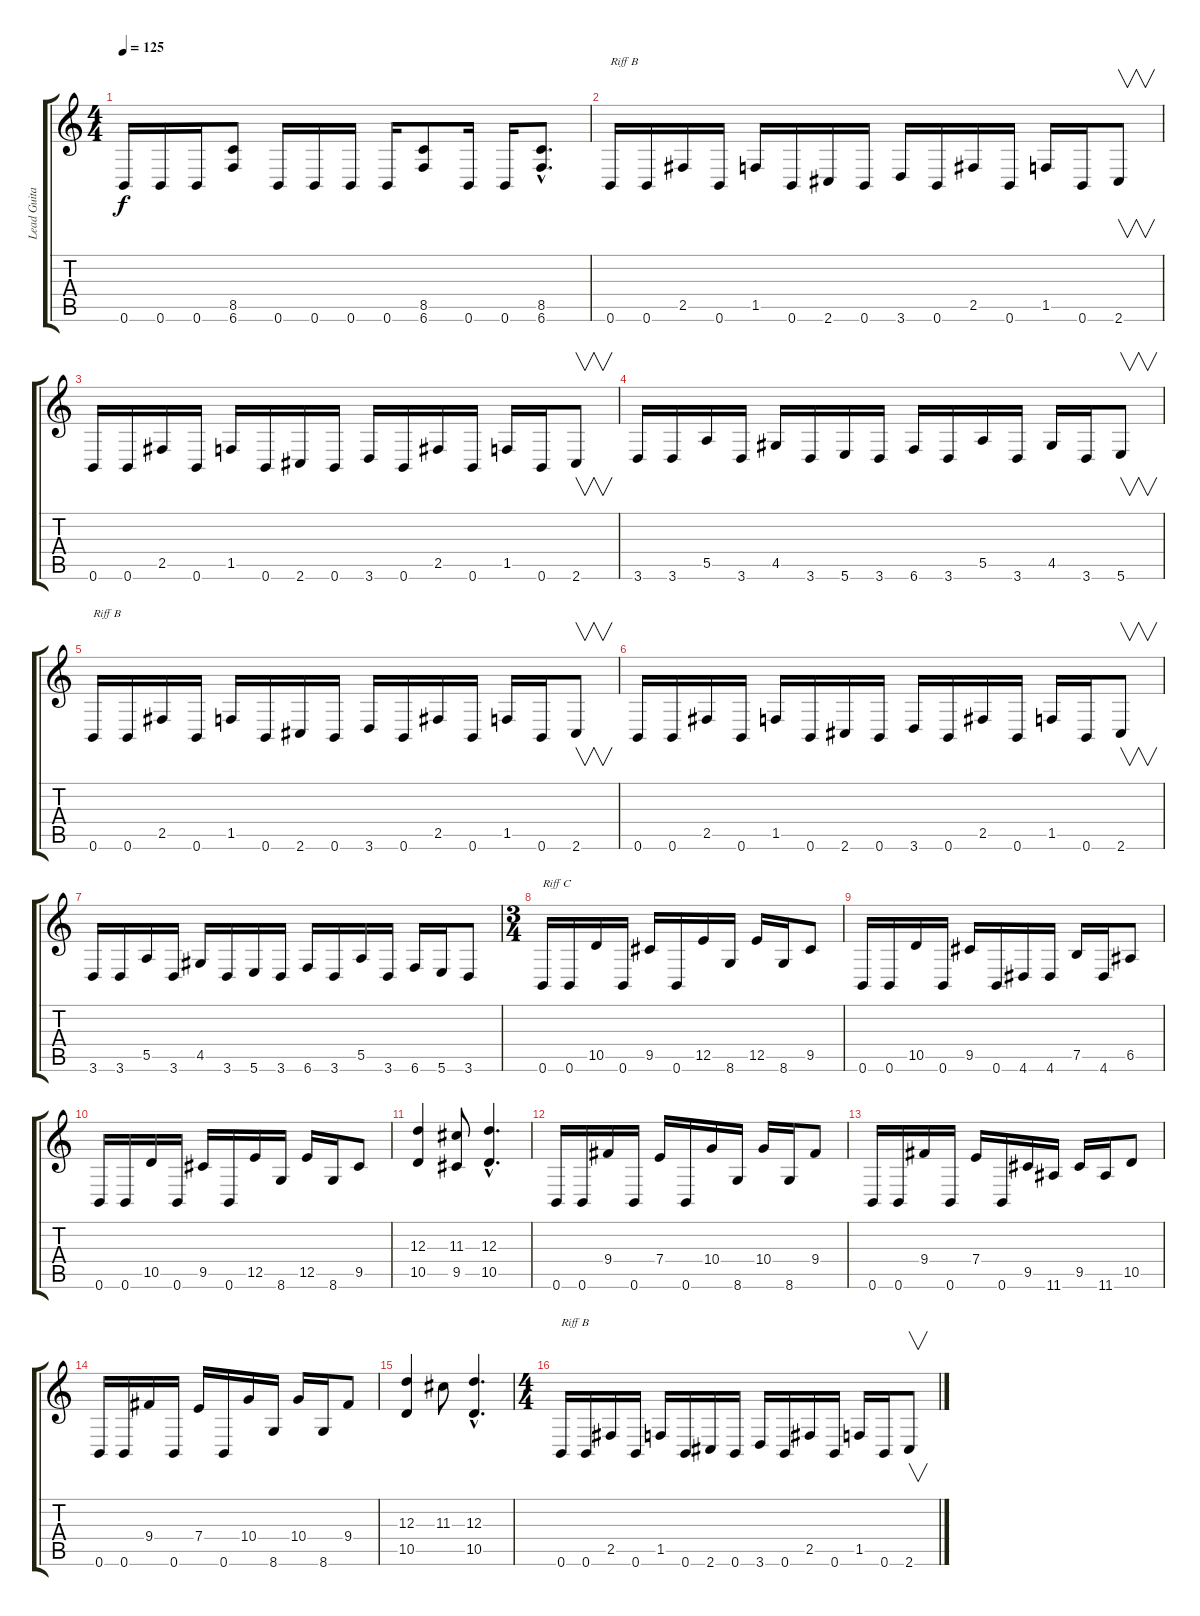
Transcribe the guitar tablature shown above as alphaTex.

\track ("Lead Guitar" "Lead Guita") {instrument distortionguitar}
\staff {score tabs}
\tuning (B3 Gb3 D3 A2 E2 B1) {hide}
\ts (4 4)
\tempo 125
\clef g2
\ks c
0.6.16{dy f} 0.6.16 0.6.16 (8.5 6.6).8 0.6.16 0.6.16 0.6.16 0.6.16 (8.5 6.6).8 0.6.16 0.6.16 (8.5{hac} 6.6{hac}).8{d} |
0.6.16{txt "Riff B"} 0.6.16 2.5.16 0.6.16 1.5.16 0.6.16 2.6.16 0.6.16 3.6.16 0.6.16 2.5.16 0.6.16 1.5.16 0.6.16 2.6.8{v} |
0.6.16 0.6.16 2.5.16 0.6.16 1.5.16 0.6.16 2.6.16 0.6.16 3.6.16 0.6.16 2.5.16 0.6.16 1.5.16 0.6.16 2.6.8{v} |
3.6.16 3.6.16 5.5.16 3.6.16 4.5.16 3.6.16 5.6.16 3.6.16 6.6.16 3.6.16 5.5.16 3.6.16 4.5.16 3.6.16 5.6.8{v} |
0.6.16{txt "Riff B"} 0.6.16 2.5.16 0.6.16 1.5.16 0.6.16 2.6.16 0.6.16 3.6.16 0.6.16 2.5.16 0.6.16 1.5.16 0.6.16 2.6.8{v} |
0.6.16 0.6.16 2.5.16 0.6.16 1.5.16 0.6.16 2.6.16 0.6.16 3.6.16 0.6.16 2.5.16 0.6.16 1.5.16 0.6.16 2.6.8{v} |
3.6.16 3.6.16 5.5.16 3.6.16 4.5.16 3.6.16 5.6.16 3.6.16 6.6.16 3.6.16 5.5.16 3.6.16 6.6.16 5.6.16 3.6.8 |
\ts (3 4)
0.6.16{txt "Riff C"} 0.6.16 10.5.16 0.6.16 9.5.16 0.6.16 12.5.16 8.6.16 12.5.16 8.6.16 9.5.8 |
0.6.16 0.6.16 10.5.16 0.6.16 9.5.16 0.6.16 4.6.16 4.6.16 7.5.16 4.6.16 6.5.8 |
0.6.16 0.6.16 10.5.16 0.6.16 9.5.16 0.6.16 12.5.16 8.6.16 12.5.16 8.6.16 9.5.8 |
(12.3 10.5).4 (11.3 9.5).8 (12.3{hac} 10.5{hac}).4{d} |
0.6.16 0.6.16 9.4.16 0.6.16 7.4.16 0.6.16 10.4.16 8.6.16 10.4.16 8.6.16 9.4.8 |
0.6.16 0.6.16 9.4.16 0.6.16 7.4.16 0.6.16 9.5.16 11.6.16 9.5.16 11.6.16 10.5.8 |
0.6.16 0.6.16 9.4.16 0.6.16 7.4.16 0.6.16 10.4.16 8.6.16 10.4.16 8.6.16 9.4.8 |
(12.3 10.5).4 11.3.8 (12.3{hac} 10.5{hac}).4{d} |
\ts (4 4)
0.6.16{txt "Riff B"} 0.6.16 2.5.16 0.6.16 1.5.16 0.6.16 2.6.16 0.6.16 3.6.16 0.6.16 2.5.16 0.6.16 1.5.16 0.6.16 2.6.8{v}
